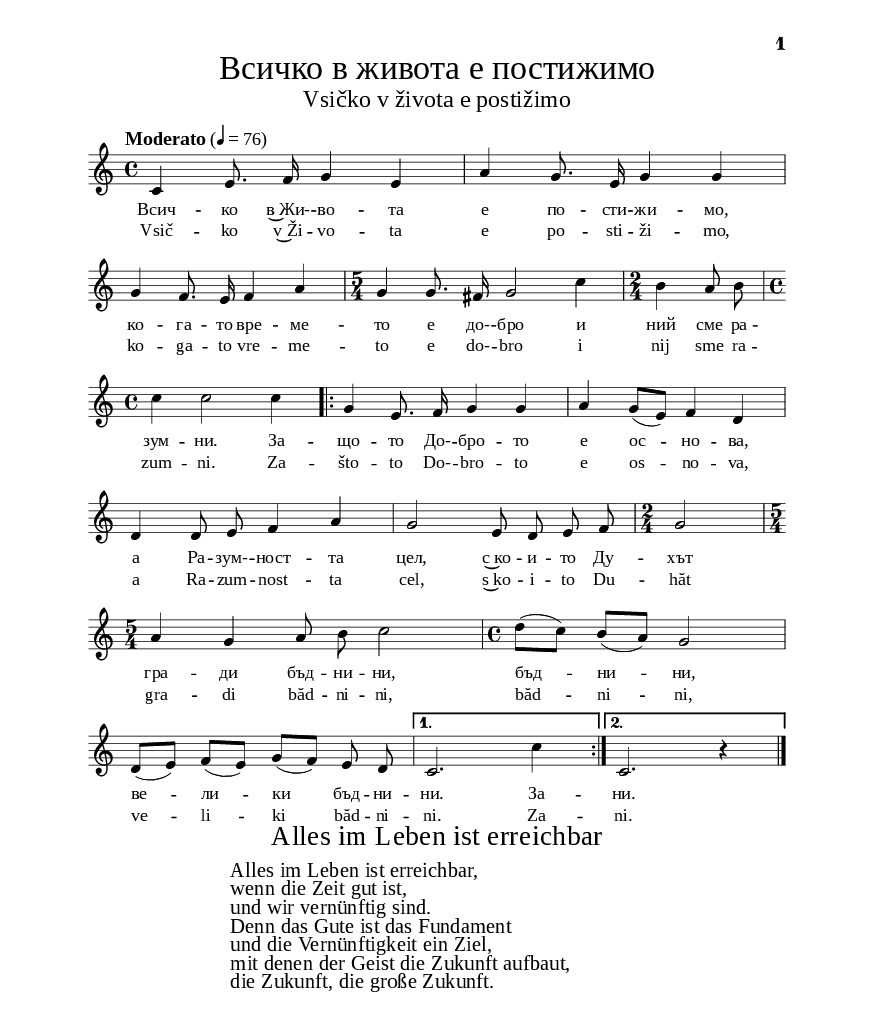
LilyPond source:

\version "2.24.3"

% include paper part and global functions
\include "include/globals.ily"

\bookpart {
  \label #'ref100
  \tocItem \markup "Всичко в живота е постижимо – Vsičko v života e postižimo"
  \include "include/bookpart-paper.ily"
  \score {
    \include "include/score-layout.ily"


    \new Voice \absolute  {
      \clef treble
      \key c \major
      \time 4/4
      \tempoFunc "Moderato" 4 "76"
      \autoBeamOff

      \autoBeamOff

      c'4 e'8. f'16 g'4 e' | a'4 g'8. e'16 g'4 g' \break |

      g'4 f'8. e'16 f'4 a' | \time 5/4  g'4 g'8. fis'16 g'2 c''4 | \time 2/4  b'4 a'8 b' \break |

      \time 4/4  c''4 c''2 c''4 \repeat volta 2 {
        g'4 e'8. f'16 g'4 g' | a'4 g'8 ( [e'] ) f'4 d' | \break

        d'4 d'8 e' f'4 a' g'2 e'8 d' e' f' | \time 2/4  g'2 | \break

        \time 5/4  a'4 g' a'8 b' c''2 | \time 4/4  d''8 [( c'' )] b' [( a' )] g'2 \break

        d'8  [( e' )] f' [( e' )] g' [( f' )] e' d'
      } \alternative { { | c'2. c''4 | } {c'2. r4 } } \bar "|."
    }

    \addlyrics {
      Всич -- ко
      "в~Жи-" -- во -- та е по -- сти -- жи -- мо, ко --
      га -- то вре -- ме -- то е "до-" -- бро и ний сме
      ра -- зум -- ни. За -- що -- то "До-" -- бро -- то
      е ос -- но -- ва, а Ра -- "зум-" -- ност -- та
      цел, с~ко -- и -- то Ду -- хът гра -- ди бъд --
      ни -- ни, бъд -- ни -- ни, ве -- ли -- ки бъд --
      ни -- ни. За -- ни.
    }

    \addlyrics {
      Vsič -- ko
      v~Ži -- vo -- ta e po -- sti -- ži -- mo, ko --
      ga -- to vre -- me -- to e "do-" -- bro i nij sme
      ra -- zum -- ni. Za -- što -- to "Do-" -- bro -- to
      e os -- no -- va, a Ra -- zum -- nost -- ta
      cel, s~ko -- i -- to Du -- hăt gra -- di băd --
      ni -- ni, băd -- ni -- ni, ve -- li -- ki băd --
      ni -- ni. Za -- ni.
    }


    \header {
      title = \titleFunc "Всичко в живота е постижимо" "Vsičko v života e postižimo"
    }

    \midi{}

  } % score

 % \markup \dc-two "D.C." "con repitione"
  

  % include foreign translation(s) of the song
 
  \version "2.24.3"

\markup \fill-line { \fontsize #deTitleFontSize "Alles im Leben ist erreichbar" }
\markup \null
\markup \null
\markup \fontsize #deCoupletFontSize {
  \hspace #18
  \override #`(baseline-skip . ,deCoupletBaselineSkip)

  \column {   
  \line { " "   Alles im Leben ist erreichbar, }

 \line { " " wenn die Zeit gut ist,  }

 \line { " " und wir vernünftig sind. }

 \line { " " Denn das Gute ist das Fundament  }

 \line { " " und die Vernünftigkeit ein Ziel,  }

 \line { " " mit denen der Geist die Zukunft aufbaut, }

 \line { " " die Zukunft, die große Zukunft. }
       
    }
    
    
}


} % bookpart
